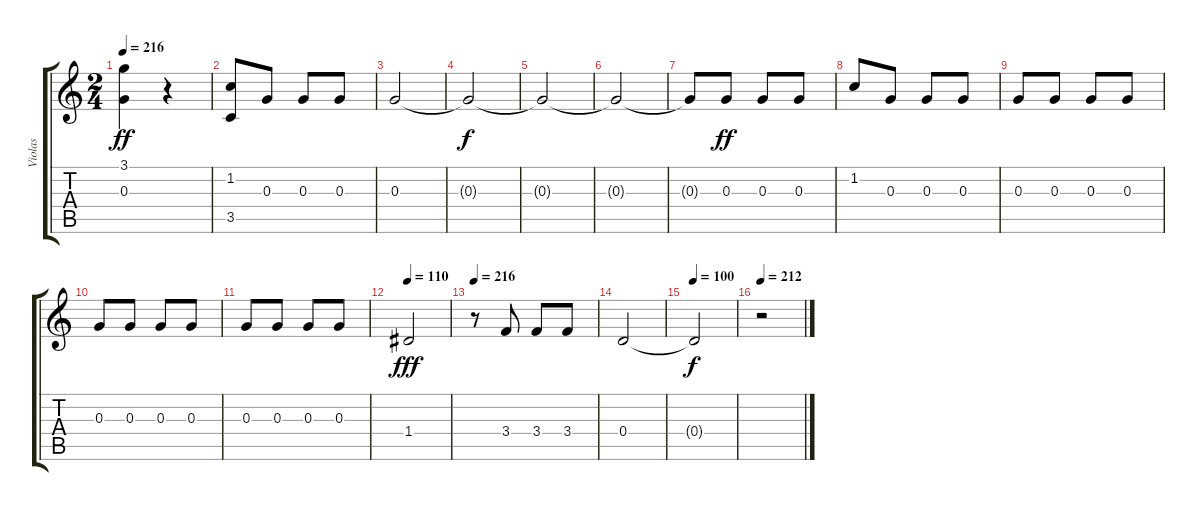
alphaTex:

\track ("Violas" "Violas") {instrument contrabass}
\staff {score tabs}
\tuning (E4 B3 G3 D3 A2 E2) {hide}
\ts (2 4)
\tempo 216
\clef g2
\ks c
(3.1 0.3).4{dy ff} r.4 |
(1.2 3.5).8 0.3.8 0.3.8 0.3.8 |
0.3.2 |
0.3{t}.2{dy f} |
0.3{t}.2 |
0.3{t}.2 |
0.3{t}.8 0.3.8{dy ff} 0.3.8 0.3.8 |
1.2.8 0.3.8 0.3.8 0.3.8 |
0.3.8 0.3.8 0.3.8 0.3.8 |
0.3.8 0.3.8 0.3.8 0.3.8 |
0.3.8 0.3.8 0.3.8 0.3.8 |
\tempo 110
1.4.2{dy fff} |
\tempo 216
r.8 3.4.8 3.4.8 3.4.8 |
0.4.2 |
\tempo 100
0.4{t}.2{dy f} |
\tempo 212
r.2
